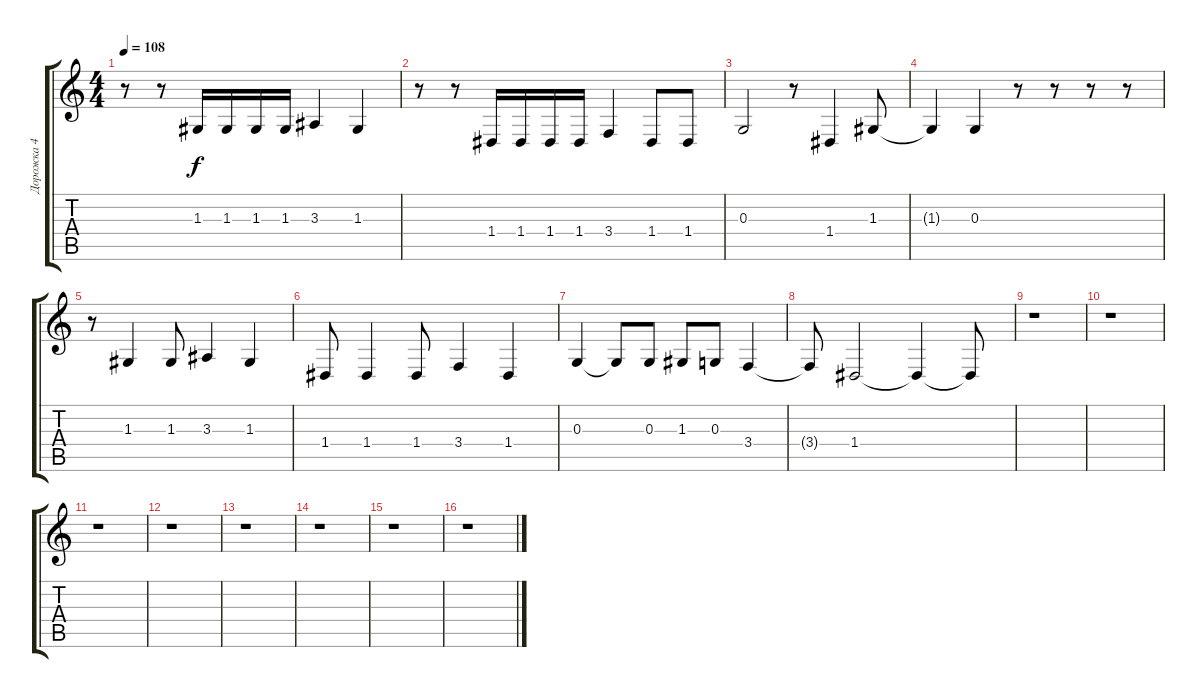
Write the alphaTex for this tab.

\track ("Дорожка 4" "Дорожка 4") {instrument cello}
\staff {score tabs}
\tuning (E4 B3 G3 D3 A2 E2) {hide}
\ts (4 4)
\tempo 108
\clef g2
\ks c
r.8{dy f} r.8 1.3.16 1.3.16 1.3.16 1.3.16 3.3.4 1.3.4 |
r.8 r.8 1.4.16 1.4.16 1.4.16 1.4.16 3.4.4 1.4.8 1.4.8 |
0.3.2 r.8 1.4.4 1.3.8 |
1.3{t}.4 0.3.4 r.8 r.8 r.8 r.8 |
r.8 1.3.4 1.3.8 3.3.4 1.3.4 |
1.4.8 1.4.4 1.4.8 3.4.4 1.4.4 |
0.3.4 0.3{t}.8 0.3.8 1.3.8 0.3.8 3.4.4 |
3.4{t}.8 1.4.2 1.4{t}.4 1.4{t}.8 |
r.1 |
r.1 |
r.1 |
r.1 |
r.1 |
r.1 |
r.1 |
r.1
